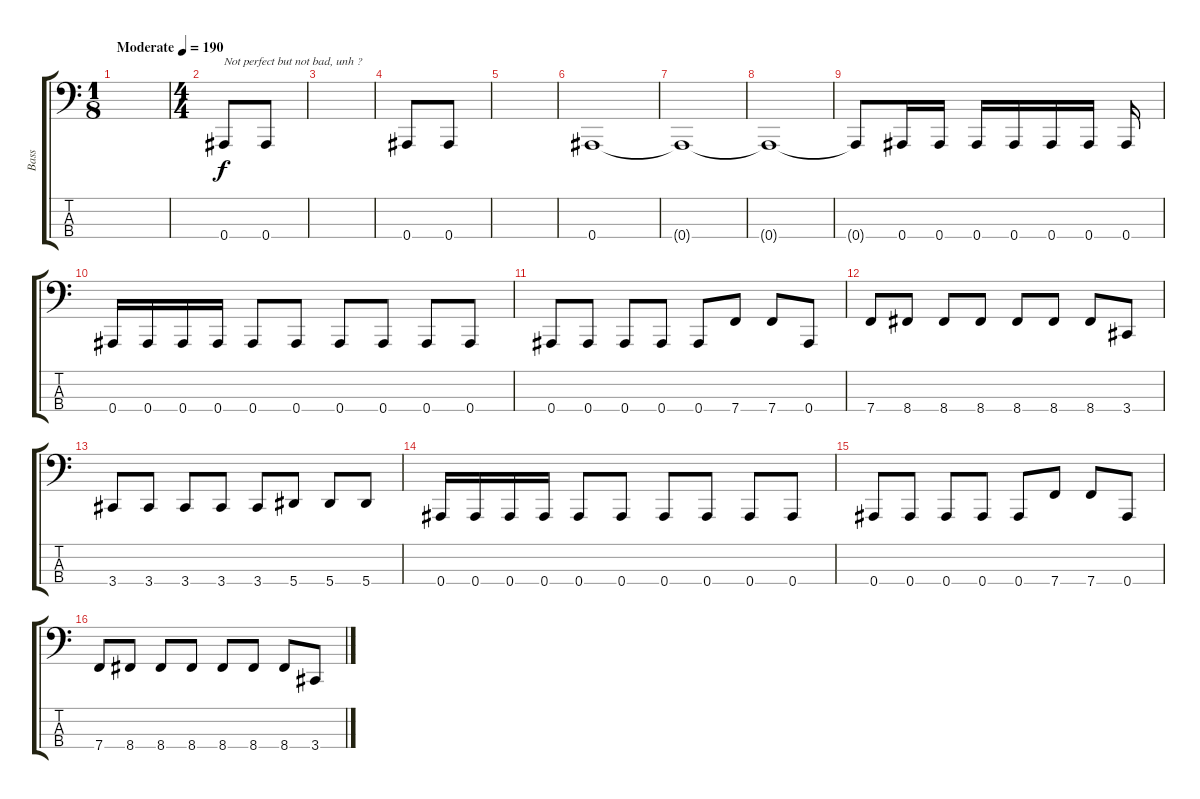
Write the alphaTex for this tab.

\track ("Bass" "Bass") {instrument electricbasspick bank 255}
\staff {score tabs}
\tuning (Eb2 Bb1 F1 Bb0) {hide}
\ts (1 8)
\tempo (190 "Moderate")
\clef f4
\ks c
|
\ts (4 4)
0.4.8{txt "Not perfect but not bad, unh ?"} 0.4.8 |
|
0.4.8 0.4.8 |
|
0.4.1 |
0.4{t}.1 |
0.4{t}.1 |
0.4{t}.8 0.4.16 0.4.16 0.4.16 0.4.16 0.4.16 0.4.16 0.4.16 |
0.4.16 0.4.16 0.4.16 0.4.16 0.4.8 0.4.8 0.4.8 0.4.8 0.4.8 0.4.8 |
0.4.8 0.4.8 0.4.8 0.4.8 0.4.8 7.4.8 7.4.8 0.4.8 |
7.4.8 8.4.8 8.4.8 8.4.8 8.4.8 8.4.8 8.4.8 3.4.8 |
3.4.8 3.4.8 3.4.8 3.4.8 3.4.8 5.4.8 5.4.8 5.4.8 |
0.4.16 0.4.16 0.4.16 0.4.16 0.4.8 0.4.8 0.4.8 0.4.8 0.4.8 0.4.8 |
0.4.8 0.4.8 0.4.8 0.4.8 0.4.8 7.4.8 7.4.8 0.4.8 |
7.4.8 8.4.8 8.4.8 8.4.8 8.4.8 8.4.8 8.4.8 3.4.8
